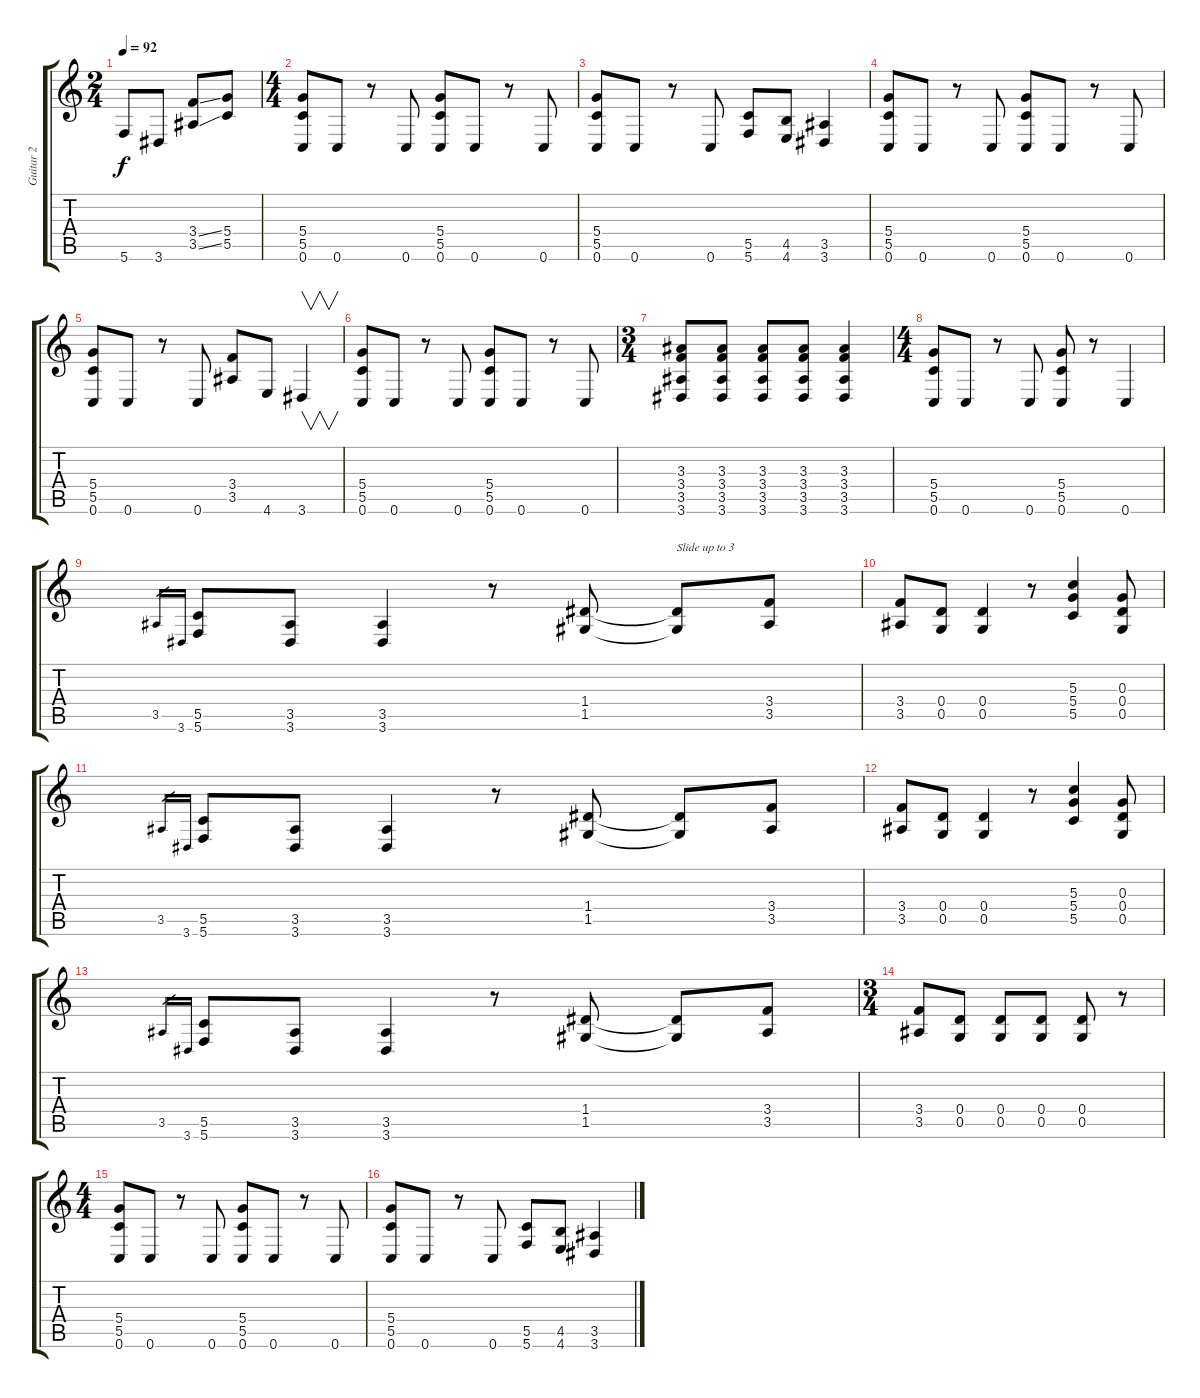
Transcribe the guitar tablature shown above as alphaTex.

\track ("Guitar 2" "Guitar 2") {instrument overdrivenguitar}
\staff {score tabs}
\tuning (E4 B3 G3 D3 G2 C2) {hide}
\ts (2 4)
\tempo 92
\clef g2
\ks c
5.6.8{dy f} 3.6.8 (3.4{ss} 3.5{ss}).8 (5.4 5.5).8 |
\ts (4 4)
(5.4 5.5 0.6).8 0.6.8 r.8 0.6.8 (5.4 5.5 0.6).8 0.6.8 r.8 0.6.8 |
(5.4 5.5 0.6).8 0.6.8 r.8 0.6.8 (5.5 5.6).8 (4.5 4.6).8 (3.5 3.6).4 |
(5.4 5.5 0.6).8 0.6.8 r.8 0.6.8 (5.4 5.5 0.6).8 0.6.8 r.8 0.6.8 |
(5.4 5.5 0.6).8 0.6.8 r.8 0.6.8 (3.4 3.5).8 4.6.8 3.6.4{v} |
(5.4 5.5 0.6).8 0.6.8 r.8 0.6.8 (5.4 5.5 0.6).8 0.6.8 r.8 0.6.8 |
\ts (3 4)
(3.3 3.4 3.5 3.6).8 (3.3 3.4 3.5 3.6).8 (3.3 3.4 3.5 3.6).8 (3.3 3.4 3.5 3.6).8 (3.3 3.4 3.5 3.6).4 |
\ts (4 4)
(5.4 5.5 0.6).8 0.6.8 r.8 0.6.8 (5.4 5.5 0.6).8 r.8 0.6.4 |
3.5.16{gr} 3.6.16{gr} (5.5 5.6).8 (3.5 3.6).8 (3.5 3.6).4 r.8 (1.4 1.5).8 (1.4{t} 1.5{t}).8{txt "Slide up to 3"} (3.4 3.5).8 |
(3.4 3.5).8 (0.4 0.5).8 (0.4 0.5).4 r.8 (5.3 5.4 5.5).4 (0.3 0.4 0.5).8 |
3.5.16{gr} 3.6.16{gr} (5.5 5.6).8 (3.5 3.6).8 (3.5 3.6).4 r.8 (1.4 1.5).8 (1.4{t} 1.5{t}).8 (3.4 3.5).8 |
(3.4 3.5).8 (0.4 0.5).8 (0.4 0.5).4 r.8 (5.3 5.4 5.5).4 (0.3 0.4 0.5).8 |
3.5.16{gr} 3.6.16{gr} (5.5 5.6).8 (3.5 3.6).8 (3.5 3.6).4 r.8 (1.4 1.5).8 (1.4{t} 1.5{t}).8 (3.4 3.5).8 |
\ts (3 4)
(3.4 3.5).8 (0.4 0.5).8 (0.4 0.5).8 (0.4 0.5).8 (0.4 0.5).8 r.8 |
\ts (4 4)
(5.4 5.5 0.6).8 0.6.8 r.8 0.6.8 (5.4 5.5 0.6).8 0.6.8 r.8 0.6.8 |
(5.4 5.5 0.6).8 0.6.8 r.8 0.6.8 (5.5 5.6).8 (4.5 4.6).8 (3.5 3.6).4
